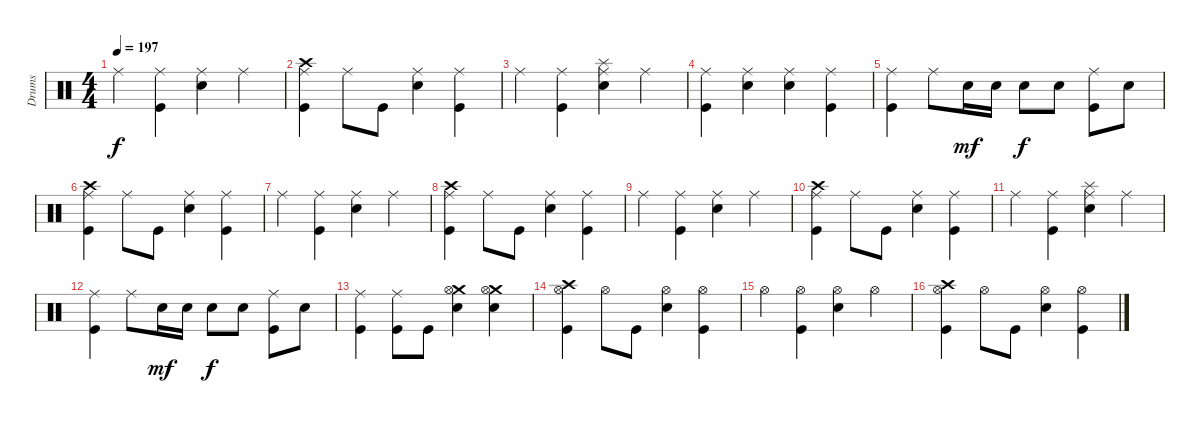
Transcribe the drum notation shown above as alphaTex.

\track ("Drums" "Drums") {instrument percussion}
\staff {score}
\articulation defaults
\ts (4 4)
\tempo 197
\clef neutral
\ks c "Ride (middle)".4{dy f}
("Ride (middle)" "Kick (hit)").4 ("Ride (middle)" "Electric Snare (hit)").4 "Ride (middle)".4 |
("Crash high (hit)" "Ride (middle)" "Kick (hit)").4 "Ride (middle)".8 "Kick (hit)".8 ("Ride (middle)" "Electric Snare (hit)").4 ("Ride (middle)" "Kick (hit)").4 |
"Ride (middle)".4 ("Ride (middle)" "Kick (hit)").4 ("Splash (hit)" "Ride (middle)" "Electric Snare (hit)").4 "Ride (middle)".4 |
("Ride (middle)" "Kick (hit)").4 ("Ride (middle)" "Electric Snare (hit)").4 ("Ride (middle)" "Electric Snare (hit)").4 ("Ride (middle)" "Kick (hit)").4 |
("Ride (middle)" "Kick (hit)").4 "Ride (middle)".8 "Electric Snare (hit)".16{dy mf} "Electric Snare (hit)".16 "Electric Snare (hit)".8{dy f} "Electric Snare (hit)".8 ("Ride (middle)" "Kick (hit)").8 "Electric Snare (hit)".8 |
("Crash high (hit)" "Ride (middle)" "Kick (hit)").4 "Ride (middle)".8 "Kick (hit)".8 ("Ride (middle)" "Electric Snare (hit)").4 ("Ride (middle)" "Kick (hit)").4 |
"Ride (middle)".4 ("Ride (middle)" "Kick (hit)").4 ("Ride (middle)" "Electric Snare (hit)").4 "Ride (middle)".4 |
("Crash high (hit)" "Ride (middle)" "Kick (hit)").4 "Ride (middle)".8 "Kick (hit)".8 ("Ride (middle)" "Electric Snare (hit)").4 ("Ride (middle)" "Kick (hit)").4 |
"Ride (middle)".4 ("Ride (middle)" "Kick (hit)").4 ("Ride (middle)" "Electric Snare (hit)").4 "Ride (middle)".4 |
("Crash high (hit)" "Ride (middle)" "Kick (hit)").4 "Ride (middle)".8 "Kick (hit)".8 ("Ride (middle)" "Electric Snare (hit)").4 ("Ride (middle)" "Kick (hit)").4 |
"Ride (middle)".4 ("Ride (middle)" "Kick (hit)").4 ("Splash (hit)" "Ride (middle)" "Electric Snare (hit)").4 "Ride (middle)".4 |
("Ride (middle)" "Kick (hit)").4 "Ride (middle)".8 "Electric Snare (hit)".16{dy mf} "Electric Snare (hit)".16 "Electric Snare (hit)".8{dy f} "Electric Snare (hit)".8 ("Ride (middle)" "Kick (hit)").8 "Electric Snare (hit)".8 |
("Ride (middle)" "Kick (hit)").4 ("Ride (middle)" "Kick (hit)").8 "Kick (hit)".8 ("Crash medium (hit)" "Hi-Hat (open)" "Electric Snare (hit)").4 ("Crash medium (hit)" "Hi-Hat (open)" "Electric Snare (hit)").4 |
("Crash high (hit)" "Hi-Hat (open)" "Kick (hit)").4 "Hi-Hat (open)".8 "Kick (hit)".8 ("Hi-Hat (open)" "Electric Snare (hit)").4 ("Hi-Hat (open)" "Kick (hit)").4 |
"Hi-Hat (open)".4 ("Hi-Hat (open)" "Kick (hit)").4 ("Hi-Hat (open)" "Electric Snare (hit)").4 "Hi-Hat (open)".4 |
("Crash high (hit)" "Hi-Hat (open)" "Kick (hit)").4 "Hi-Hat (open)".8 "Kick (hit)".8 ("Hi-Hat (open)" "Electric Snare (hit)").4 ("Hi-Hat (open)" "Kick (hit)").4
